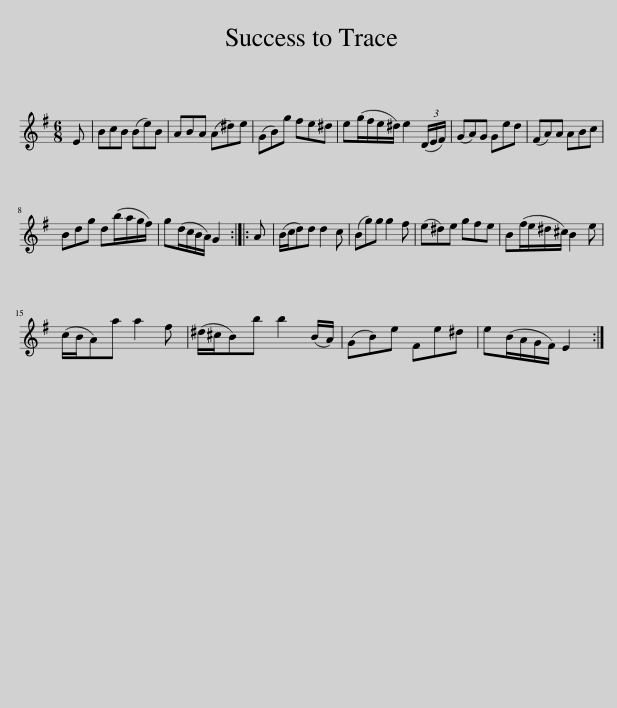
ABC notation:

X:1
L:1/8
M:6/8
I:linebreak $
K:Emin
V:1 treble
V:1
 E | BcB (Be)B | ABA (A^d)e | (GB)g fe^d | e(g/f/e/^d/) e2 (3(D/E/F/) | %5
 (GA)G Ged | (FA)A ABc |$ Bdg d(b/a/g/f/) | g(d/c/B/A/) G2 :: A | %10
 (B/c/d)d d2 c | (Bg)g g2 f | (e^d)e gfe | B(f/e/^d/^c/) B2 e |$ (c/B/A)a a2 f | %15
 (^d/^c/B)b b2 (B/A/) | (GB)e Fe^d | e(B/A/G/F/) E2 :| %18
